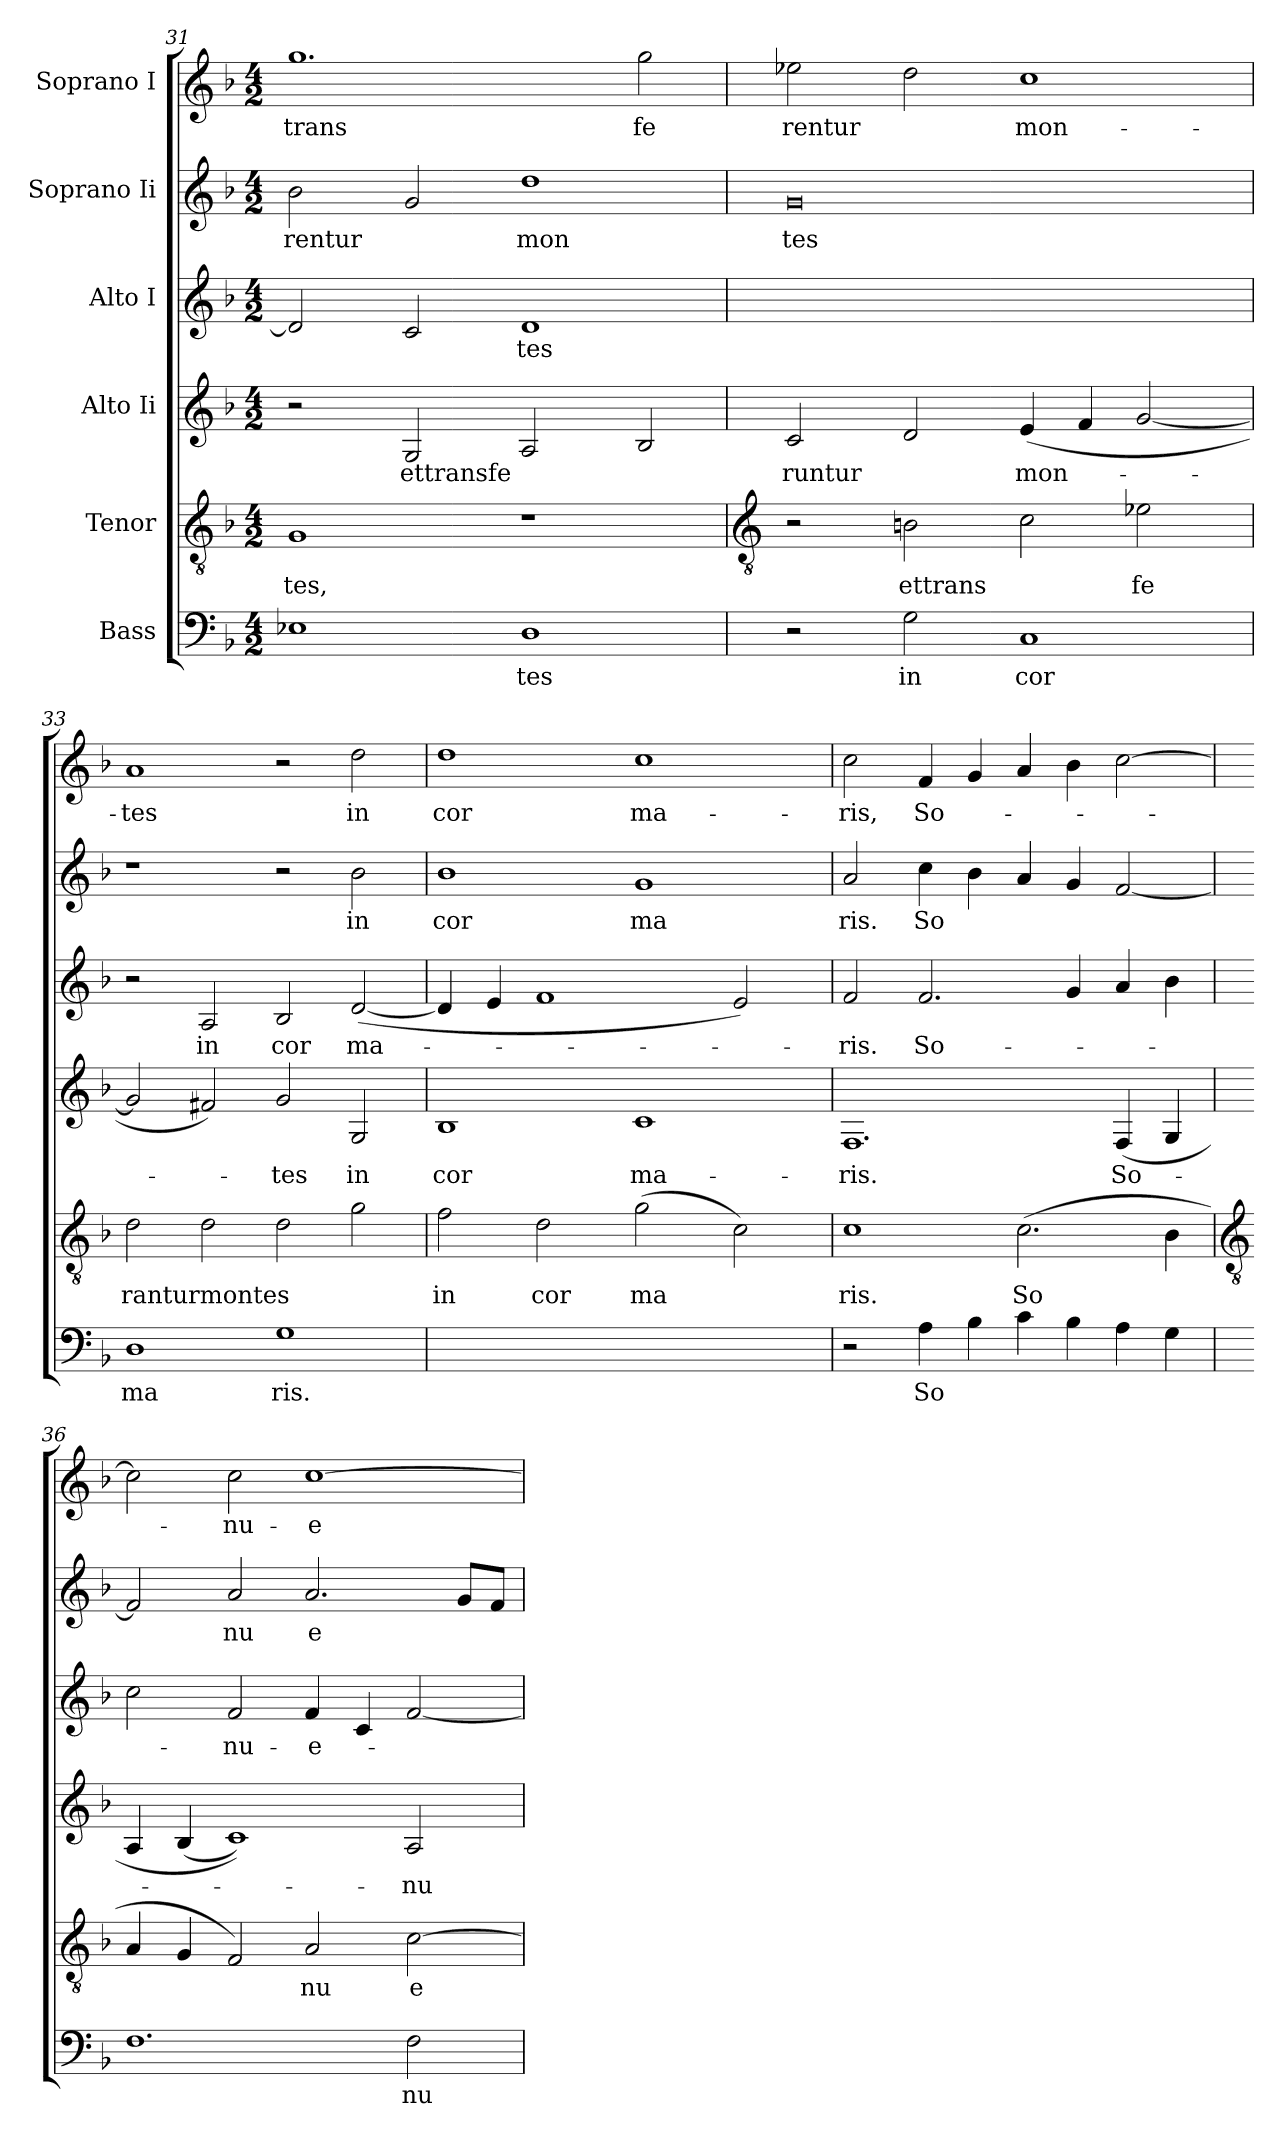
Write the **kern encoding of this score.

**kern	**text	**kern	**text	**kern	**text	**kern	**text	**kern	**text	**kern	**text
*part6	*part6	*part5	*part5	*part4	*part4	*part3	*part3	*part2	*part2	*part1	*part1
*staff6	*staff6	*staff5	*staff5	*staff4	*staff4	*staff3	*staff3	*staff2	*staff2	*staff1	*staff1
*I"Bass	*	*I"Tenor	*	*I"Alto Ii	*	*I"Alto I	*	*I"Soprano Ii	*	*I"Soprano I	*
*clefF4	*	*clefGv2	*	*clefG2	*	*clefG2	*	*clefG2	*	*clefG2	*
*k[b-]	*	*k[b-]	*	*k[b-]	*	*k[b-]	*	*k[b-]	*	*k[b-]	*
*F:	*	*F:	*	*F:	*	*F:	*	*F:	*	*F:	*
*M4/2	*	*M4/2	*	*M4/2	*	*M4/2	*	*M4/2	*	*M4/2	*
=31	=31	=31	=31	=31	=31	=31	=31	=31	=31	=31	=31
!	!	!	!LO:LY:b	!	!	!	!	!	!LO:LY:b	!	!LO:LY:b
*	*	*^	*	*	*	*	*	*	*	*	*
1E-X	.	1G/	4ryy	tes,	2r	.	2d/]	.	2b-\	rentur	1.gg	trans
.	.	.	4ryy	.	.	.	.	.	.	.	.	.
!	!	!	!	!	!	!LO:LY:b	!	!	!	!	!	!
.	.	.	4ryy	.	2G/	ettransfe	2c/	.	2g/	.	.	.
.	.	.	4ryy	.	.	.	.	.	.	.	.	.
!	!LO:LY:b	!	!	!	!	!	!	!LO:LY:b	!	!LO:LY:b	!	!
1D	tes	1r	4ryy	.	2A/	.	1d	tes	1dd	mon	.	.
.	.	.	2.ryy	.	.	.	.	.	.	.	.	.
!	!	!	!	!	!	!	!	!	!	!	!	!LO:LY:b
.	.	.	.	.	2B-/	.	.	.	.	.	2gg\	fe
*	*	*v	*v	*	*	*	*	*	*	*	*	*
!!LO:LB:g=z
=32	=32	=32	=32	=32	=32	=32	=32	=32	=32	=32	=32
*	*	*clefGv2	*	*	*	*	*	*	*	*	*
!	!	!	!	!	!LO:LY:b	!	!	!	!LO:LY:b	!	!LO:LY:b
2r	.	2r	.	2c/	runtur	4ryy	.	0g	tes	2ee-X\	rentur
.	.	.	.	.	.	4ryy	.	.	.	.	.
!	!LO:LY:b	!	!LO:LY:b	!	!	!	!	!	!	!	!
2G\	in	2Bn\	ettrans	2d/	.	4ryy	.	.	.	2dd\	.
.	.	.	.	.	.	4ryy	.	.	.	.	.
!	!LO:LY:b	!	!	!	!LO:LY:b	!	!	!	!	!	!LO:LY:b
1C	cor	2c\	.	(<4e/	mon-	4ryy	.	.	.	1cc	mon-
.	.	.	.	4f/	.	4ryy	.	.	.	.	.
!	!	!	!LO:LY:b	!	!	!	!	!	!	!	!
.	.	2e-X\	fe	[2g/	.	4ryy	.	.	.	.	.
.	.	.	.	.	.	4ryy	.	.	.	.	.
=33	=33	=33	=33	=33	=33	=33	=33	=33	=33	=33	=33
!	!LO:LY:b	!	!LO:LY:b	!	!	!	!	!	!	!	!LO:LY:b
1D	ma	2d\	ranturmontes	2g/]	.	2r	.	1r	.	1a	-tes
!	!	!	!	!	!	!	!LO:LY:b	!	!	!	!
.	.	2d\	.	2f#X/)	.	2A/	in	.	.	.	.
!	!LO:LY:b	!	!	!	!LO:LY:b	!	!LO:LY:b	!	!	!	!
1G	ris.	2d\	.	2g/	-tes	2B-/	cor	2r	.	2r	.
!	!	!	!	!	!LO:LY:b	!	!LO:LY:b	!	!LO:LY:b	!	!LO:LY:b
.	.	2g\	.	2G/	in	(<[2d/	ma-	2b-\	in	2dd\	in
=34	=34	=34	=34	=34	=34	=34	=34	=34	=34	=34	=34
!	!	!	!LO:LY:b	!	!LO:LY:b	!	!	!	!LO:LY:b	!	!LO:LY:b
4ryy	.	2f\	in	1B-	cor	4d/]	.	1b-	cor	1dd	cor
4ryy	.	.	.	.	.	4e/	.	.	.	.	.
!	!	!	!LO:LY:b	!	!	!	!	!	!	!	!
4ryy	.	2d\	cor	.	.	1f	.	.	.	.	.
4ryy	.	.	.	.	.	.	.	.	.	.	.
!	!	!	!LO:LY:b	!	!LO:LY:b	!	!	!	!LO:LY:b	!	!LO:LY:b
4ryy	.	(>2g\	ma	1c	ma-	.	.	1g	ma	1cc	ma-
4ryy	.	.	.	.	.	.	.	.	.	.	.
4ryy	.	2c\)	.	.	.	2e/)	.	.	.	.	.
4ryy	.	.	.	.	.	.	.	.	.	.	.
=35	=35	=35	=35	=35	=35	=35	=35	=35	=35	=35	=35
!	!	!	!LO:LY:b	!	!LO:LY:b	!	!LO:LY:b	!	!LO:LY:b	!	!LO:LY:b
2r	.	1c	ris.	1.F	-ris.	2f/	-ris.	2a/	ris.	2cc\	-ris,
!	!LO:LY:b	!	!	!	!	!	!LO:LY:b	!	!LO:LY:b	!	!LO:LY:b
4A\	So	.	.	.	.	2.f/	So-	4cc\	So	4f/	So-
4B-\	.	.	.	.	.	.	.	4b-\	.	4g/	.
!	!	!	!LO:LY:b	!	!	!	!	!	!	!	!
4c\	.	(<2.c\	So	.	.	.	.	4a/	.	4a/	.
4B-\	.	.	.	.	.	4g/	.	4g/	.	4b-\	.
!	!	!	!	!	!LO:LY:b	!	!	!	!	!	!
4A\	.	.	.	(<4F/	So-	4a/	.	[2f/	.	[2cc\	.
4G\	.	4B-\	.	4G/	.	4b-\	.	.	.	.	.
!!LO:LB:g=z
=36	=36	=36	=36	=36	=36	=36	=36	=36	=36	=36	=36
*	*	*clefGv2	*	*	*	*	*	*	*	*	*
1.F	.	4A/	.	4A/	.	2cc\	.	2f/]	.	2cc\]	.
.	.	4G/	.	(<4B-/	.	.	.	.	.	.	.
!	!	!	!	!	!	!	!LO:LY:b	!	!LO:LY:b	!	!LO:LY:b
.	.	2F/)	.	1c))	.	2f/	-nu-	2a/	nu	2cc\	-nu-
!	!	!	!LO:LY:b	!	!	!	!LO:LY:b	!	!LO:LY:b	!	!LO:LY:b
.	.	2A/	nu	.	.	4f/	-e-	2.a/	e	[1cc	-e-
.	.	.	.	.	.	4c/	.	.	.	.	.
!	!LO:LY:b	!	!LO:LY:b	!	!LO:LY:b	!	!	!	!	!	!
2F\	nu	[2c\	e	2A/	-nu-	[2f/	.	.	.	.	.
.	.	.	.	.	.	.	.	8g/L	.	.	.
.	.	.	.	.	.	.	.	8f/J	.	.	.
=	=	=	=	=	=	=	=	=	=	=	=
*-	*-	*-	*-	*-	*-	*-	*-	*-	*-	*-	*-
